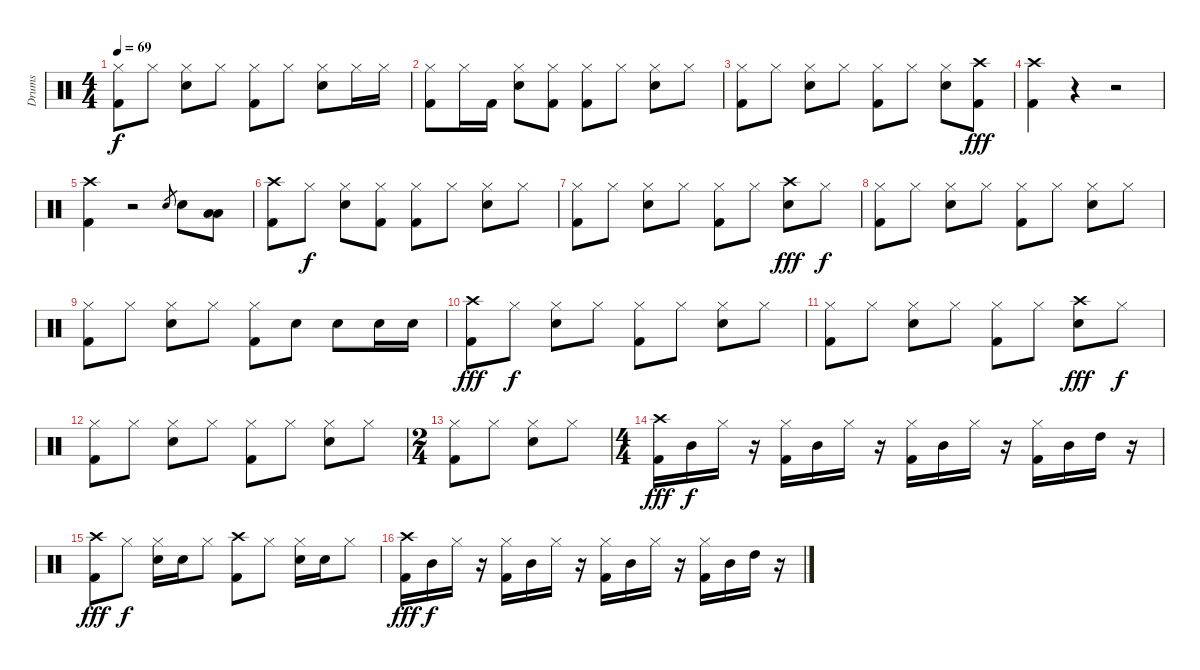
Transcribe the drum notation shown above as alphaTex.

\track ("Drums" "Drums") {instrument percussion}
\staff {score}
\articulation defaults
\ts (4 4)
\tempo 69
\clef neutral
\ks c
("Kick (hit) 2" "Hi-Hat (closed)").8{dy f} "Hi-Hat (closed)".8 ("Snare (hit) 2" "Hi-Hat (closed)").8 "Hi-Hat (closed)".8 ("Kick (hit) 2" "Hi-Hat (closed)").8 "Hi-Hat (closed)".8 ("Snare (hit) 2" "Hi-Hat (closed)").8 "Hi-Hat (closed)".16 "Hi-Hat (closed)".16 |
("Kick (hit) 2" "Hi-Hat (closed)").8 "Hi-Hat (closed)".16 "Kick (hit) 2".16 ("Snare (hit) 2" "Hi-Hat (closed)").8 ("Kick (hit) 2" "Hi-Hat (closed)").8 ("Kick (hit) 2" "Hi-Hat (closed)").8 "Hi-Hat (closed)".8 ("Snare (hit) 2" "Hi-Hat (closed)").8 "Hi-Hat (closed)".8 |
("Kick (hit) 2" "Hi-Hat (closed)").8 "Hi-Hat (closed)".8 ("Snare (hit) 2" "Hi-Hat (closed)").8 "Hi-Hat (closed)".8 ("Kick (hit) 2" "Hi-Hat (closed)").8 "Hi-Hat (closed)".8 ("Snare (hit) 2" "Hi-Hat (closed)").8 ("Kick (hit) 2" "Crash high (hit)").8{dy fff} |
("Kick (hit) 2" "Crash high (hit)").4 r.4 r.2 |
("Kick (hit) 2" "Crash high (hit)").4 r.2 "Snare (hit) 2".8{gr} "Snare (hit) 2".8 ("Low Tom (hit)" "Low Tom (hit)").8 |
("Kick (hit) 2" "Crash high (hit)").8 "Hi-Hat (closed)".8{dy f} ("Snare (hit) 2" "Hi-Hat (closed)").8 ("Kick (hit) 2" "Hi-Hat (closed)").8 ("Kick (hit) 2" "Hi-Hat (closed)").8 "Hi-Hat (closed)".8 ("Snare (hit) 2" "Hi-Hat (closed)").8 "Hi-Hat (closed)".8 |
("Kick (hit) 2" "Hi-Hat (closed)").8 "Hi-Hat (closed)".8 ("Snare (hit) 2" "Hi-Hat (closed)").8 "Hi-Hat (closed)".8 ("Kick (hit) 2" "Hi-Hat (closed)").8 "Hi-Hat (closed)".8 ("Snare (hit) 2" "Crash high (hit)").8{dy fff} "Hi-Hat (closed)".8{dy f} |
("Kick (hit) 2" "Hi-Hat (closed)").8 "Hi-Hat (closed)".8 ("Snare (hit) 2" "Hi-Hat (closed)").8 "Hi-Hat (closed)".8 ("Kick (hit) 2" "Hi-Hat (closed)").8 "Hi-Hat (closed)".8 ("Snare (hit) 2" "Hi-Hat (closed)").8 "Hi-Hat (closed)".8 |
("Kick (hit) 2" "Hi-Hat (closed)").8 "Hi-Hat (closed)".8 ("Snare (hit) 2" "Hi-Hat (closed)").8 "Hi-Hat (closed)".8 ("Kick (hit) 2" "Hi-Hat (closed)").8 "Snare (hit) 2".8 "Snare (hit) 2".8 "Snare (hit) 2".16 "Snare (hit) 2".16 |
("Kick (hit) 2" "Crash high (hit)").8{dy fff} "Hi-Hat (closed)".8{dy f} ("Snare (hit) 2" "Hi-Hat (closed)").8 "Hi-Hat (closed)".8 ("Kick (hit) 2" "Hi-Hat (closed)").8 "Hi-Hat (closed)".8 ("Snare (hit) 2" "Hi-Hat (closed)").8 "Hi-Hat (closed)".8 |
("Kick (hit) 2" "Hi-Hat (closed)").8 "Hi-Hat (closed)".8 ("Snare (hit) 2" "Hi-Hat (closed)").8 "Hi-Hat (closed)".8 ("Kick (hit) 2" "Hi-Hat (closed)").8 "Hi-Hat (closed)".8 ("Snare (hit) 2" "Crash high (hit)").8{dy fff} "Hi-Hat (closed)".8{dy f} |
("Kick (hit) 2" "Hi-Hat (closed)").8 "Hi-Hat (closed)".8 ("Snare (hit) 2" "Hi-Hat (closed)").8 "Hi-Hat (closed)".8 ("Kick (hit) 2" "Hi-Hat (closed)").8 "Hi-Hat (closed)".8 ("Snare (hit) 2" "Hi-Hat (closed)").8 "Hi-Hat (closed)".8 |
\ts (2 4)
("Kick (hit) 2" "Hi-Hat (closed)").8 "Hi-Hat (closed)".8 ("Snare (hit) 2" "Hi-Hat (closed)").8 "Hi-Hat (closed)".8 |
\ts (4 4)
("Kick (hit) 2" "Crash high (hit)").16{dy fff} "Mid Tom (hit)".16{dy f} "Hi-Hat (closed)".16 r.16 ("Kick (hit) 2" "Hi-Hat (closed)").16 "Mid Tom (hit)".16 "Hi-Hat (closed)".16 r.16 ("Kick (hit) 2" "Hi-Hat (closed)").16 "Mid Tom (hit)".16 "Hi-Hat (closed)".16 r.16 ("Kick (hit) 2" "Hi-Hat (closed)").16 "Mid Tom (hit)".16 "High Tom (hit)".16 r.16 |
("Kick (hit) 2" "Crash high (hit)").8{dy fff} "Hi-Hat (closed)".8{dy f} ("Snare (hit) 2" "Hi-Hat (closed)").16 "Snare (hit) 2".16 "Hi-Hat (closed)".8 ("Kick (hit) 2" "Crash high (hit)").8 "Hi-Hat (closed)".8 ("Snare (hit) 2" "Hi-Hat (closed)").16 "Snare (hit) 2".16 "Hi-Hat (closed)".8 |
("Kick (hit) 2" "Crash high (hit)").16{dy fff} "Mid Tom (hit)".16{dy f} "Hi-Hat (closed)".16 r.16 ("Kick (hit) 2" "Hi-Hat (closed)").16 "Mid Tom (hit)".16 "Hi-Hat (closed)".16 r.16 ("Kick (hit) 2" "Hi-Hat (closed)").16 "Mid Tom (hit)".16 "Hi-Hat (closed)".16 r.16 ("Kick (hit) 2" "Hi-Hat (closed)").16 "Mid Tom (hit)".16 "High Tom (hit)".16 r.16
